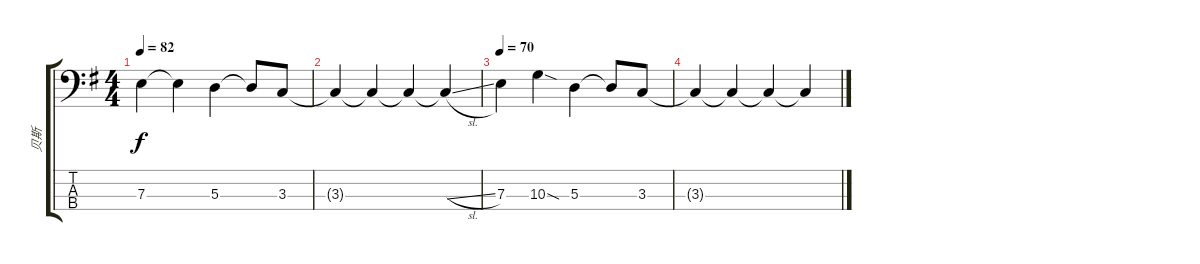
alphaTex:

\track ("贝斯" "贝斯") {instrument electricbassfinger}
\staff {score tabs}
\tuning (G2 D2 A1 E1) {hide}
\ts (4 4)
\tempo 82
\clef f4
\ks g
7.3.4{dy f} 7.3{t}.4 5.3.4 5.3{t}.8 3.3.8 |
3.3{t}.4 3.3{t}.4 3.3{t}.4 3.3{sl t}.4 |
\tempo 70
7.3.4 10.3{sod}.4 5.3.4 5.3{t}.8 3.3.8 |
3.3{t}.4 3.3{t}.4 3.3{t}.4 3.3{t}.4
